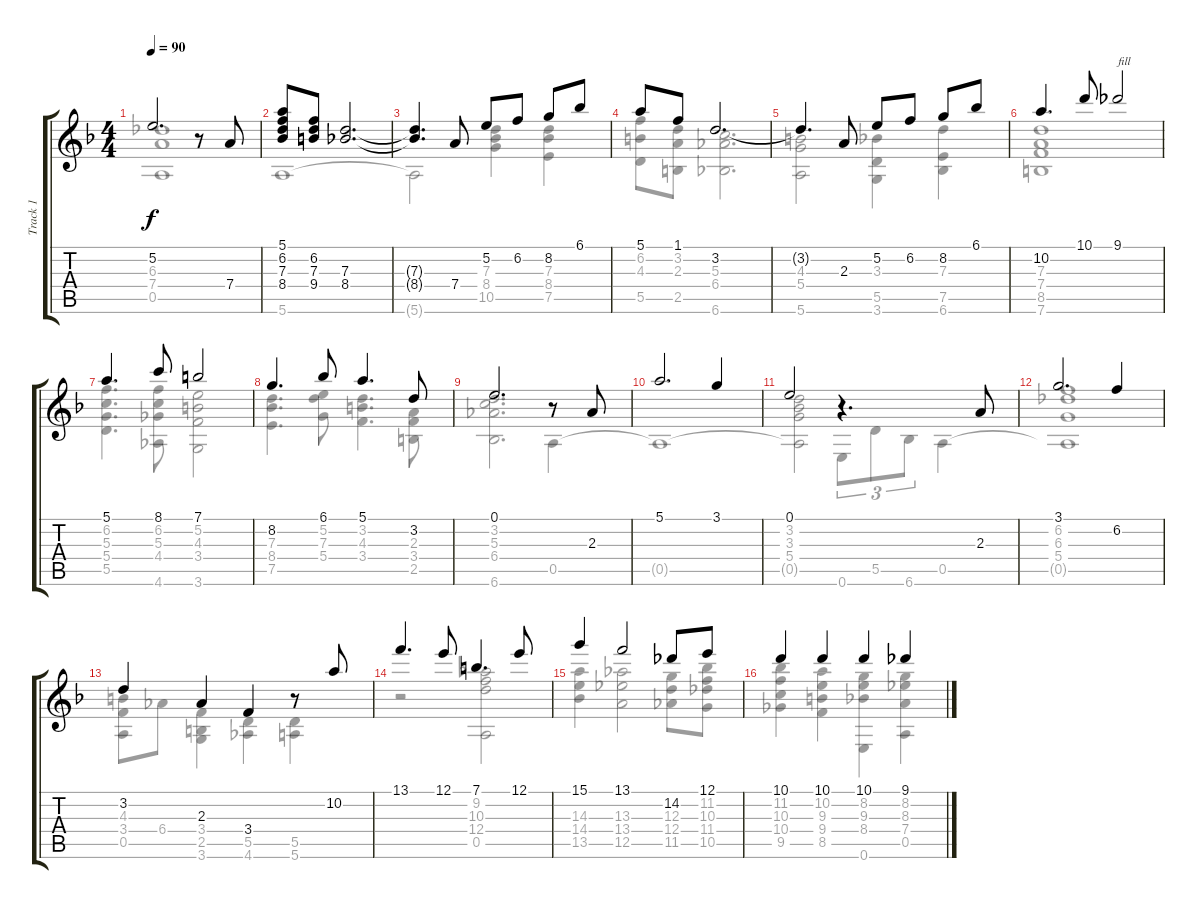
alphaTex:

\track ("Track 1" "Track 1") {instrument electricguitarjazz}
\staff {score tabs}
\tuning (E4 B3 G3 D3 A2 E2) {hide}
\voice
\ts (4 4)
\tempo 90
\clef g2
\ks dminor
5.2.2{d dy f} r.8 7.4.8 |
(5.1 6.2 7.3 8.4).8 (6.2 7.3 9.4).8 (7.3 8.4).2{d} |
(7.3{t} 8.4{t}).4{d} 7.4.8 5.2.8 6.2.8 8.2.8 6.1.8 |
5.1.8 1.1.8 3.2.2{d} |
3.2{t}.4{d} 2.3.8 5.2.8 6.2.8 8.2.8 6.1.8 |
10.2.4{d} 10.1.8 9.1.2{txt "fill"} |
5.1.4{d} 8.1.8 7.1.2 |
8.2.4{d} 6.1.8 5.1.4{d} 3.2.8 |
0.1.2{d} r.8 2.3.8 |
5.1.2{d} 3.1.4 |
0.1.2 r.4{d} 2.3.8 |
3.1.2{d} 6.2.4 |
3.2.4 2.3.4 3.4.4 r.8 10.2.8 |
13.1.4{d} 12.1.8 7.1.4{d} 12.1.8 |
15.1.4 13.1.2 14.2.8 12.1.8 |
10.1.4 10.1.4 10.1.4 9.1.4
\voice
\clef g2
\ottava regular
\simile none
\ks dminor
(6.3 7.4 0.5).1{dy f} |
5.6.1 |
5.6{t}.2 (7.3 8.4 10.5).4 (7.3 8.4 7.5).4 |
(6.2 4.3 5.5).8 (3.2 2.3 2.5).8 (5.3 6.4 6.6).2{d} |
(4.3 5.4 5.6).2 (3.3 5.5 3.6).4 (7.3 7.5 6.6).4 |
(7.3 7.4 8.5 7.6).1 |
(6.2 5.3 5.4 5.5).4{d} (6.2 5.3 4.4 4.6).8 (5.2 4.3 3.4 3.6).2 |
(7.3 8.4 7.5).4{d} (5.2 7.3 5.4).8 (3.2 4.3 3.4).4{d} (2.3 3.4 2.5).8 |
(3.2 5.3 6.4 6.6).2{d} 0.5.4 |
0.5{t}.1 |
(3.2 3.3 5.4 0.5{t}).2 0.6.8{tu (3 2)} 5.5.8{tu (3 2)} 6.6.8{tu (3 2)} 0.5.4 |
(6.2 6.3 5.4 0.5{t}).1 |
(4.3 3.4 0.5).8 6.4.8 (3.4 2.5 3.6).4 (5.5 4.6).4 (5.5 5.6).4 |
r.2 (9.2 10.3 12.4 0.5).2 |
(14.3 14.4 13.5).4 (13.3 13.4 12.5).2 (12.3 12.4 11.5).8 (11.2 10.3 11.4 10.5).8 |
(11.2 10.3 10.4 9.5).4 (10.2 9.3 9.4 8.5).4 (8.2 9.3 8.4 0.6).4 (8.2 8.3 7.4 0.5).4
